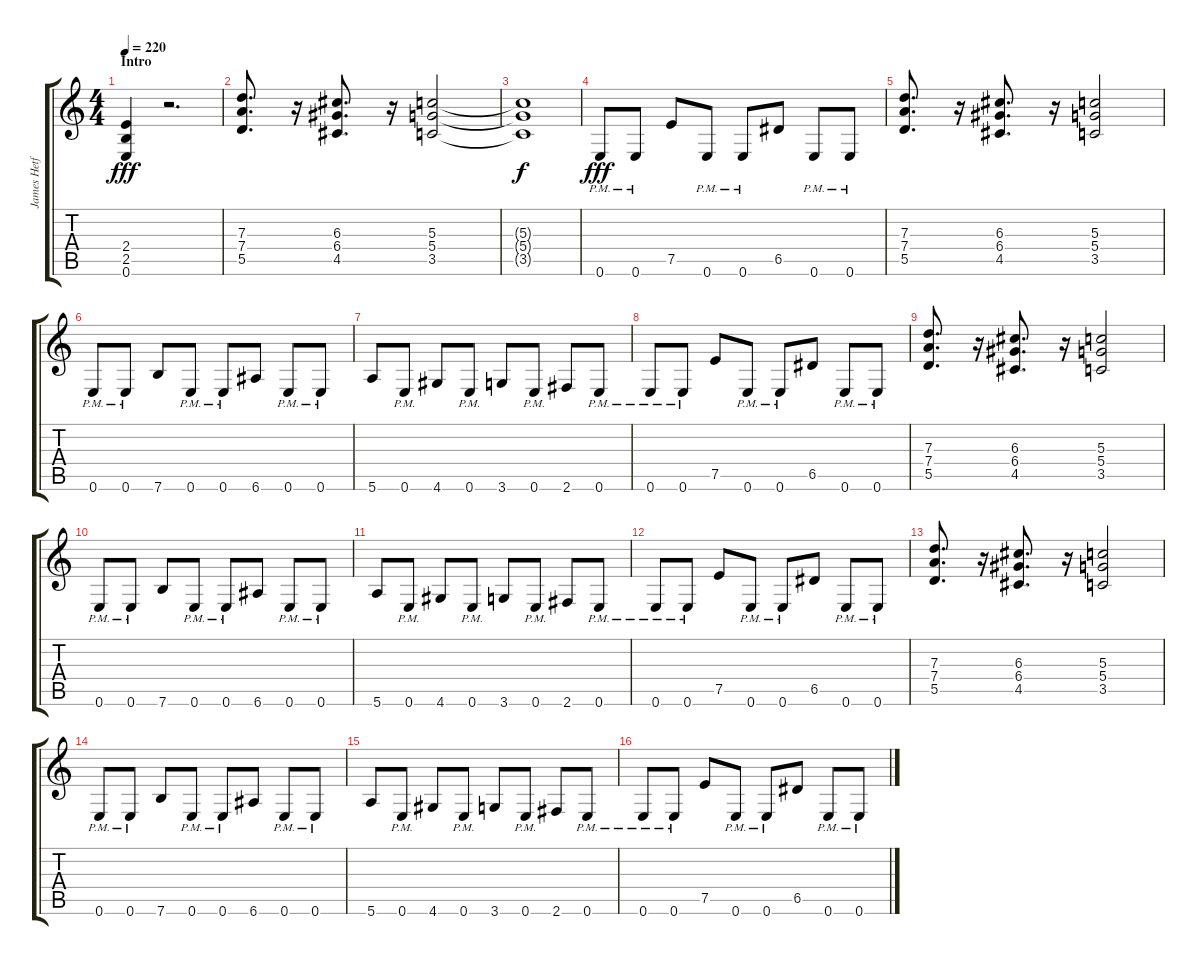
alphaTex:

\track ("James Hetfield" "James Hetf") {instrument distortionguitar}
\staff {score tabs}
\tuning (E4 B3 G3 D3 A2 E2) {hide}
\ts (4 4)
\section ("" "Intro")
\tempo 220
\clef g2
\ks c
(2.4 2.5 0.6).4{dy fff instrument distortionguitar} r.2{d} |
(7.3 7.4 5.5).8{d} r.16 (6.3 6.4 4.5).8{d} r.16 (5.3 5.4 3.5).2 |
(5.3{t} 5.4{t} 3.5{t}).1{dy f} |
0.6{pm}.8{dy fff} 0.6{pm}.8 7.5.8 0.6{pm}.8 0.6{pm}.8 6.5.8 0.6{pm}.8 0.6{pm}.8 |
(7.3 7.4 5.5).8{d} r.16 (6.3 6.4 4.5).8{d} r.16 (5.3 5.4 3.5).2 |
0.6{pm}.8 0.6{pm}.8 7.6.8 0.6{pm}.8 0.6{pm}.8 6.6.8 0.6{pm}.8 0.6{pm}.8 |
5.6.8 0.6{pm}.8 4.6.8 0.6{pm}.8 3.6.8 0.6{pm}.8 2.6.8 0.6{pm}.8 |
0.6{pm}.8 0.6{pm}.8 7.5.8 0.6{pm}.8 0.6{pm}.8 6.5.8 0.6{pm}.8 0.6{pm}.8 |
(7.3 7.4 5.5).8{d} r.16 (6.3 6.4 4.5).8{d} r.16 (5.3 5.4 3.5).2 |
0.6{pm}.8 0.6{pm}.8 7.6.8 0.6{pm}.8 0.6{pm}.8 6.6.8 0.6{pm}.8 0.6{pm}.8 |
5.6.8 0.6{pm}.8 4.6.8 0.6{pm}.8 3.6.8 0.6{pm}.8 2.6.8 0.6{pm}.8 |
0.6{pm}.8 0.6{pm}.8 7.5.8 0.6{pm}.8 0.6{pm}.8 6.5.8 0.6{pm}.8 0.6{pm}.8 |
(7.3 7.4 5.5).8{d} r.16 (6.3 6.4 4.5).8{d} r.16 (5.3 5.4 3.5).2 |
0.6{pm}.8 0.6{pm}.8 7.6.8 0.6{pm}.8 0.6{pm}.8 6.6.8 0.6{pm}.8 0.6{pm}.8 |
5.6.8 0.6{pm}.8 4.6.8 0.6{pm}.8 3.6.8 0.6{pm}.8 2.6.8 0.6{pm}.8 |
0.6{pm}.8 0.6{pm}.8 7.5.8 0.6{pm}.8 0.6{pm}.8 6.5.8 0.6{pm}.8 0.6{pm}.8
